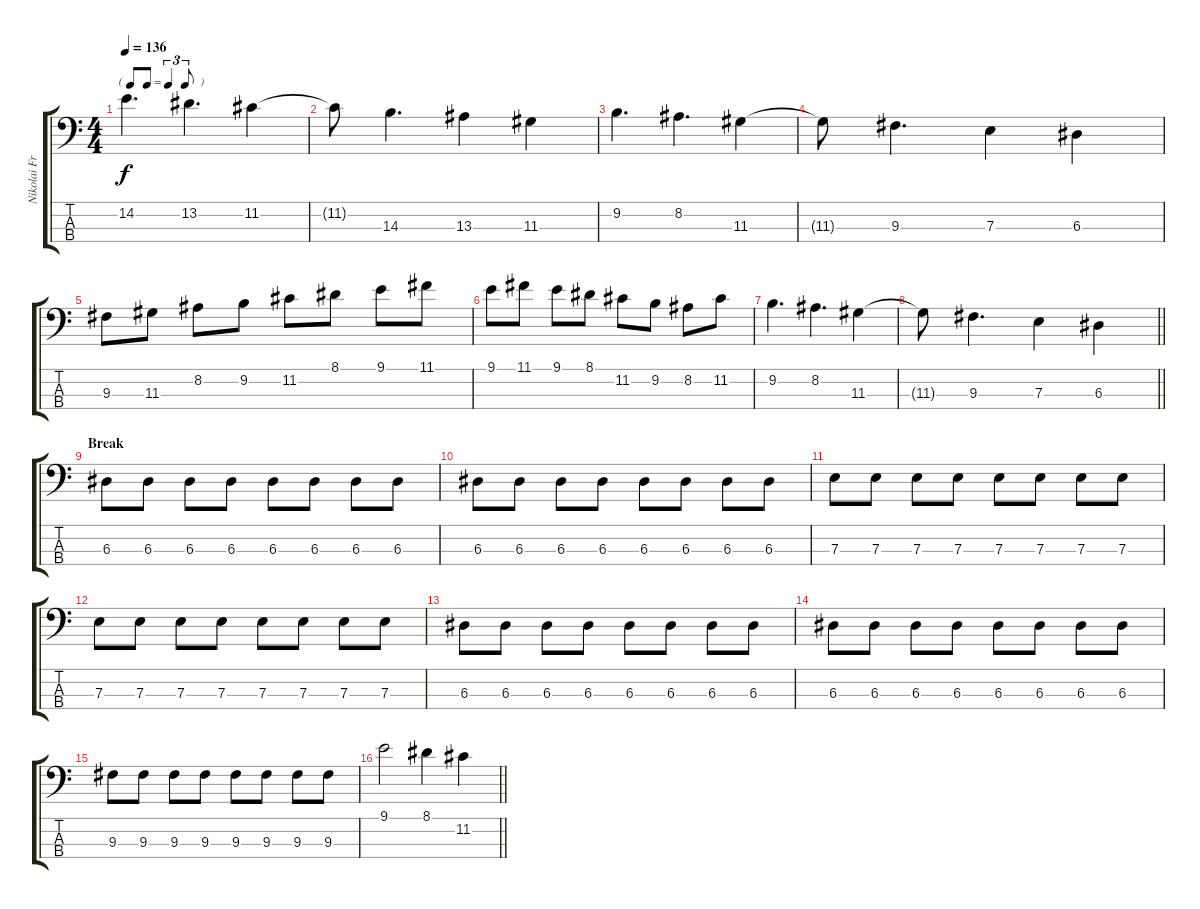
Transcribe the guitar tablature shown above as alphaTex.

\track ("Nikolai Fraiture" "Nikolai Fr") {instrument electricbasspick}
\staff {score tabs}
\tuning (G2 D2 A1 E1) {hide}
\ts (4 4)
\tf triplet8th
\tempo 136
\clef f4
\ks c
14.2.4{d dy f} 13.2.4{d} 11.2.4 |
11.2{t}.8 14.3.4{d} 13.3.4 11.3.4 |
9.2.4{d} 8.2.4{d} 11.3.4 |
11.3{t}.8 9.3.4{d} 7.3.4 6.3.4 |
9.3.8 11.3.8 8.2.8 9.2.8 11.2.8 8.1.8 9.1.8 11.1.8 |
9.1.8 11.1.8 9.1.8 8.1.8 11.2.8 9.2.8 8.2.8 11.2.8 |
9.2.4{d} 8.2.4{d} 11.3.4 |
\barLineRight lightlight
11.3{t}.8 9.3.4{d} 7.3.4 6.3.4 |
\section ("" "Break")
6.3.8 6.3.8 6.3.8 6.3.8 6.3.8 6.3.8 6.3.8 6.3.8 |
6.3.8 6.3.8 6.3.8 6.3.8 6.3.8 6.3.8 6.3.8 6.3.8 |
7.3.8 7.3.8 7.3.8 7.3.8 7.3.8 7.3.8 7.3.8 7.3.8 |
7.3.8 7.3.8 7.3.8 7.3.8 7.3.8 7.3.8 7.3.8 7.3.8 |
6.3.8 6.3.8 6.3.8 6.3.8 6.3.8 6.3.8 6.3.8 6.3.8 |
6.3.8 6.3.8 6.3.8 6.3.8 6.3.8 6.3.8 6.3.8 6.3.8 |
9.3.8 9.3.8 9.3.8 9.3.8 9.3.8 9.3.8 9.3.8 9.3.8 |
\barLineRight lightlight
9.1.2 8.1.4 11.2.4
